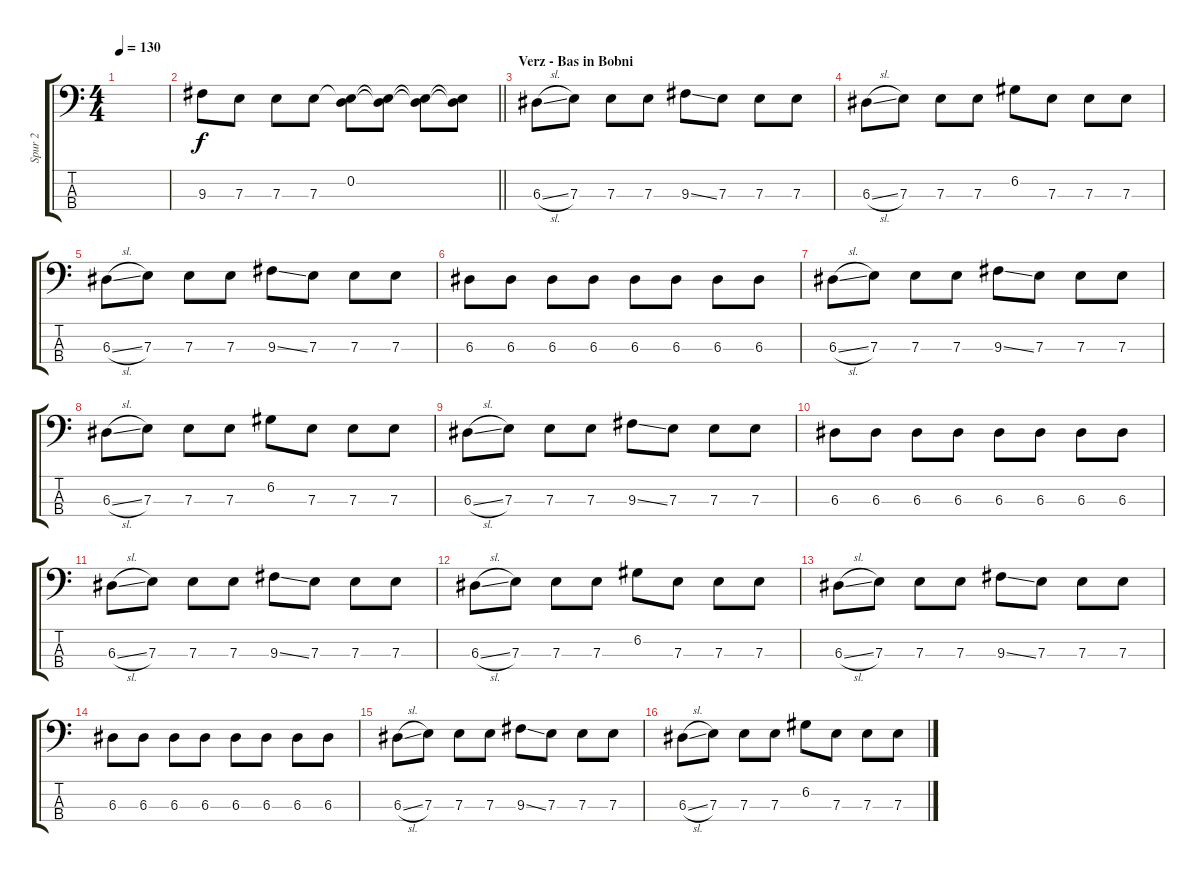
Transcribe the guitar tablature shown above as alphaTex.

\track ("Spur 2" "Spur 2") {instrument electricbassfinger}
\staff {score tabs}
\tuning (G2 D2 A1 E1) {hide}
\ts (4 4)
\tempo 130
\clef f4
\ks c
|
\barLineRight lightlight
9.3.8 7.3.8 7.3.8 7.3.8 (0.2 7.3{t}).8 (0.2{t} 7.3{t}).8 (0.2{t} 7.3{t}).8 (0.2{t} 7.3{t}).8 |
\section ("" "Verz - Bas in Bobni")
6.3{sl}.8 7.3.8 7.3.8 7.3.8 9.3{ss}.8 7.3.8 7.3.8 7.3.8 |
6.3{sl}.8 7.3.8 7.3.8 7.3.8 6.2.8 7.3.8 7.3.8 7.3.8 |
6.3{sl}.8 7.3.8 7.3.8 7.3.8 9.3{ss}.8 7.3.8 7.3.8 7.3.8 |
6.3.8 6.3.8 6.3.8 6.3.8 6.3.8 6.3.8 6.3.8 6.3.8 |
6.3{sl}.8 7.3.8 7.3.8 7.3.8 9.3{ss}.8 7.3.8 7.3.8 7.3.8 |
6.3{sl}.8 7.3.8 7.3.8 7.3.8 6.2.8 7.3.8 7.3.8 7.3.8 |
6.3{sl}.8 7.3.8 7.3.8 7.3.8 9.3{ss}.8 7.3.8 7.3.8 7.3.8 |
6.3.8 6.3.8 6.3.8 6.3.8 6.3.8 6.3.8 6.3.8 6.3.8 |
6.3{sl}.8 7.3.8 7.3.8 7.3.8 9.3{ss}.8 7.3.8 7.3.8 7.3.8 |
6.3{sl}.8 7.3.8 7.3.8 7.3.8 6.2.8 7.3.8 7.3.8 7.3.8 |
6.3{sl}.8 7.3.8 7.3.8 7.3.8 9.3{ss}.8 7.3.8 7.3.8 7.3.8 |
6.3.8 6.3.8 6.3.8 6.3.8 6.3.8 6.3.8 6.3.8 6.3.8 |
6.3{sl}.8 7.3.8 7.3.8 7.3.8 9.3{ss}.8 7.3.8 7.3.8 7.3.8 |
6.3{sl}.8 7.3.8 7.3.8 7.3.8 6.2.8 7.3.8 7.3.8 7.3.8
